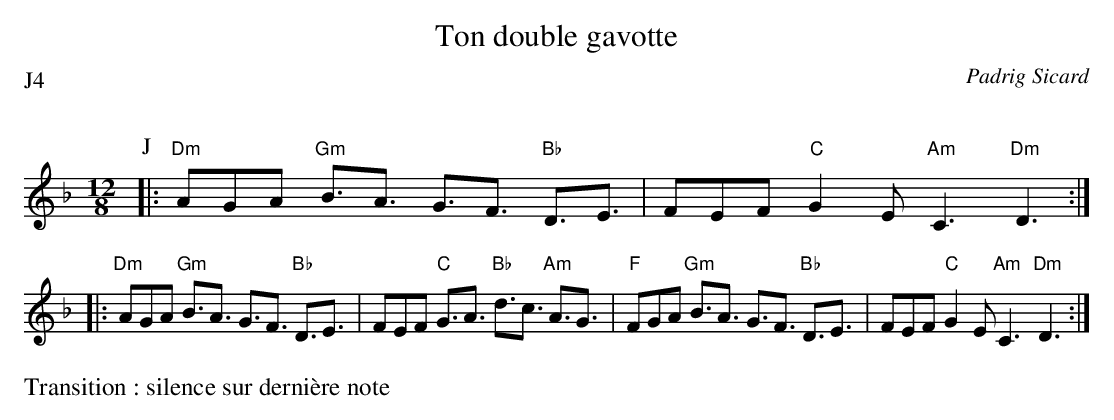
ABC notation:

X:1
T:Ton double gavotte
C:Padrig Sicard
Q:C3=156
P:J4
M:12/8
K:Dm
P:J
|: "Dm"AGA "Gm"B3/2A3/2 G3/2F3/2 "Bb"D3/2E3/2 |\
FEF "C"G2 E "Am"C3 "Dm"D3 :|
|: "Dm"AGA "Gm"B3/2A3/2 G3/2F3/2 "Bb"D3/2E3/2 |\
FEF "C"G3/2A3/2 "Bb"d3/2c3/2 "Am"A3/2G3/2 |\
"F"FGA "Gm"B3/2A3/2 G3/2F3/2 "Bb"D3/2E3/2 |\
FEF "C"G2 E  "Am"C3 "Dm"D3 :|
